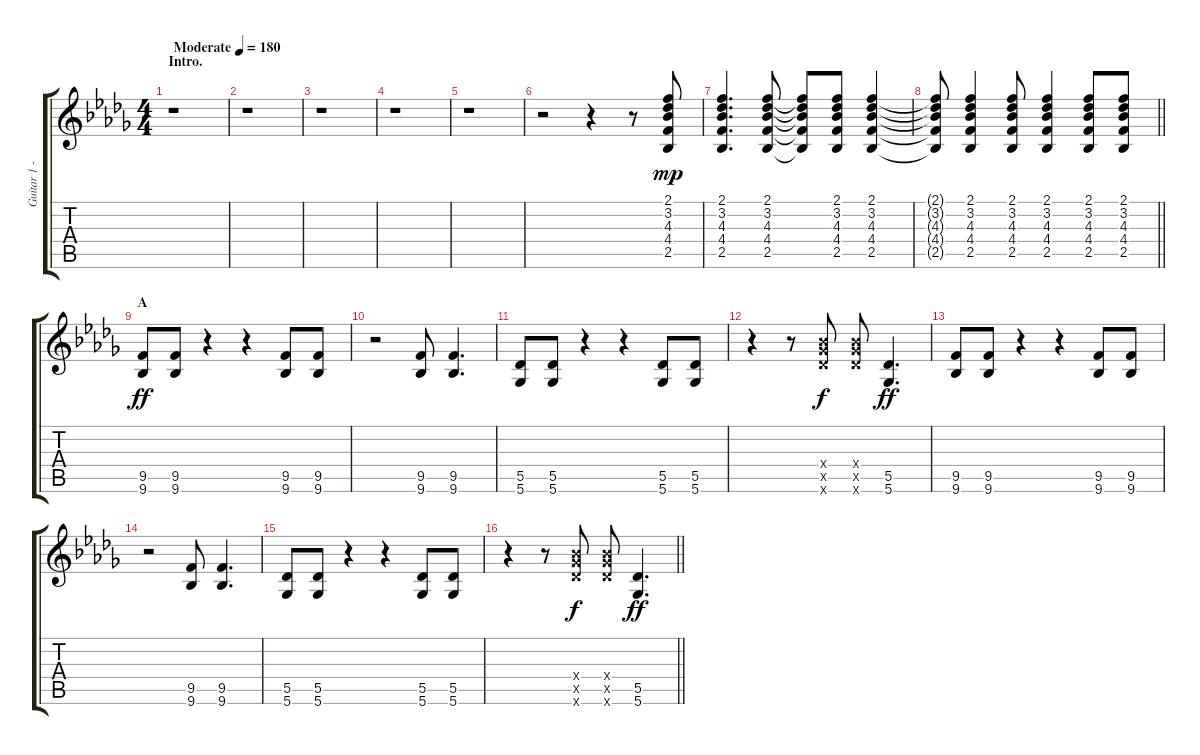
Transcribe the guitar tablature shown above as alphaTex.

\track ("Guitar 1 - Hiroshi" "Guitar 1 -") {instrument distortionguitar}
\staff {score tabs}
\tuning (Eb4 Bb3 Gb3 Db3 Ab2 Db2) {hide}
\ts (4 4)
\section ("" "Intro.")
\tempo (180 "Moderate")
\clef g2
\ks db
r.1{dy mp instrument distortionguitar} |
r.1 |
r.1 |
r.1 |
r.1 |
r.2 r.4 r.8 (2.1 3.2 4.3 4.4 2.5).8{balance 8 instrument acousticguitarsteel} |
(2.1 3.2 4.3 4.4 2.5).4{d} (2.1 3.2 4.3 4.4 2.5).8 (2.1{t} 3.2{t} 4.3{t} 4.4{t} 2.5{t}).8 (2.1 3.2 4.3 4.4 2.5).8 (2.1 3.2 4.3 4.4 2.5).4 |
\barLineRight lightlight
(2.1{t} 3.2{t} 4.3{t} 4.4{t} 2.5{t}).8 (2.1 3.2 4.3 4.4 2.5).4 (2.1 3.2 4.3 4.4 2.5).8 (2.1 3.2 4.3 4.4 2.5).4 (2.1 3.2 4.3 4.4 2.5).8 (2.1 3.2 4.3 4.4 2.5).8 |
\section ("" "A")
(9.5 9.6).8{dy ff volume 10 instrument distortionguitar} (9.5 9.6).8 r.4 r.4 (9.5 9.6).8 (9.5 9.6).8 |
r.2 (9.5 9.6).8 (9.5 9.6).4{d} |
(5.5 5.6).8 (5.5 5.6).8 r.4 r.4 (5.5 5.6).8 (5.5 5.6).8 |
r.4 r.8 (9.4{x} 10.5{x} 12.6{x}).8{dy f} (9.4{x} 10.5{x} 12.6{x}).8 (5.5 5.6).4{d dy ff} |
(9.5 9.6).8 (9.5 9.6).8 r.4 r.4 (9.5 9.6).8 (9.5 9.6).8 |
r.2 (9.5 9.6).8 (9.5 9.6).4{d} |
(5.5 5.6).8 (5.5 5.6).8 r.4 r.4 (5.5 5.6).8 (5.5 5.6).8 |
\barLineRight lightlight
r.4 r.8 (9.4{x} 10.5{x} 12.6{x}).8{dy f} (9.4{x} 10.5{x} 12.6{x}).8 (5.5 5.6).4{d dy ff}
